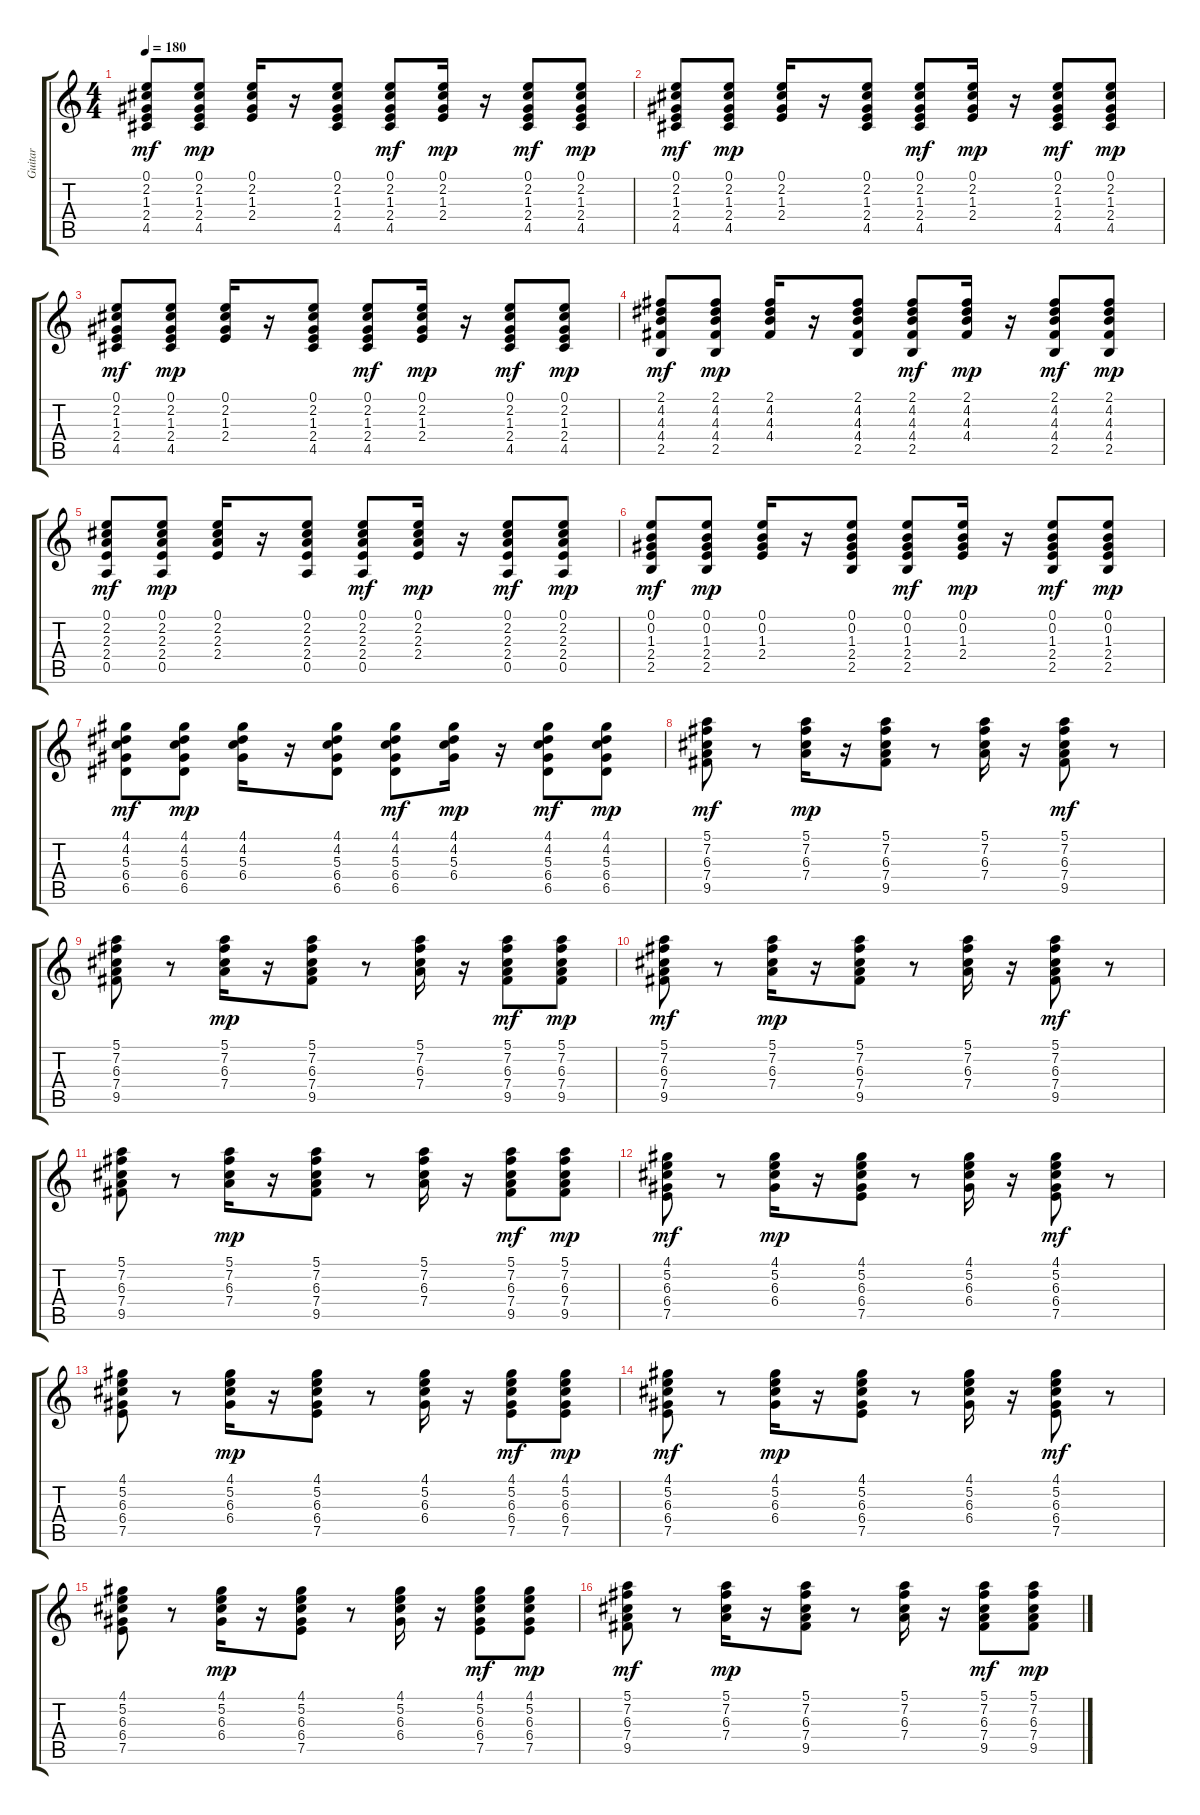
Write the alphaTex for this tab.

\track ("Guitar" "Guitar") {instrument acousticguitarsteel}
\staff {score tabs}
\tuning (E4 B3 G3 D3 A2 E2) {hide}
\ts (4 4)
\tempo 180
\clef g2
\ks c
(0.1 2.2 1.3 2.4 4.5).8{dy mf} (0.1 2.2 1.3 2.4 4.5).8{dy mp} (0.1 2.2 1.3 2.4).16 r.16 (0.1 2.2 1.3 2.4 4.5).8 (0.1 2.2 1.3 2.4 4.5).8{dy mf} (0.1 2.2 1.3 2.4).16{dy mp} r.16 (0.1 2.2 1.3 2.4 4.5).8{dy mf} (0.1 2.2 1.3 2.4 4.5).8{dy mp} |
(0.1 2.2 1.3 2.4 4.5).8{dy mf} (0.1 2.2 1.3 2.4 4.5).8{dy mp} (0.1 2.2 1.3 2.4).16 r.16 (0.1 2.2 1.3 2.4 4.5).8 (0.1 2.2 1.3 2.4 4.5).8{dy mf} (0.1 2.2 1.3 2.4).16{dy mp} r.16 (0.1 2.2 1.3 2.4 4.5).8{dy mf} (0.1 2.2 1.3 2.4 4.5).8{dy mp} |
(0.1 2.2 1.3 2.4 4.5).8{dy mf} (0.1 2.2 1.3 2.4 4.5).8{dy mp} (0.1 2.2 1.3 2.4).16 r.16 (0.1 2.2 1.3 2.4 4.5).8 (0.1 2.2 1.3 2.4 4.5).8{dy mf} (0.1 2.2 1.3 2.4).16{dy mp} r.16 (0.1 2.2 1.3 2.4 4.5).8{dy mf} (0.1 2.2 1.3 2.4 4.5).8{dy mp} |
(2.1 4.2 4.3 4.4 2.5).8{dy mf} (2.1 4.2 4.3 4.4 2.5).8{dy mp} (2.1 4.2 4.3 4.4).16 r.16 (2.1 4.2 4.3 4.4 2.5).8 (2.1 4.2 4.3 4.4 2.5).8{dy mf} (2.1 4.2 4.3 4.4).16{dy mp} r.16 (2.1 4.2 4.3 4.4 2.5).8{dy mf} (2.1 4.2 4.3 4.4 2.5).8{dy mp} |
(0.1 2.2 2.3 2.4 0.5).8{dy mf} (0.1 2.2 2.3 2.4 0.5).8{dy mp} (0.1 2.2 2.3 2.4).16 r.16 (0.1 2.2 2.3 2.4 0.5).8 (0.1 2.2 2.3 2.4 0.5).8{dy mf} (0.1 2.2 2.3 2.4).16{dy mp} r.16 (0.1 2.2 2.3 2.4 0.5).8{dy mf} (0.1 2.2 2.3 2.4 0.5).8{dy mp} |
(0.1 0.2 1.3 2.4 2.5).8{dy mf} (0.1 0.2 1.3 2.4 2.5).8{dy mp} (0.1 0.2 1.3 2.4).16 r.16 (0.1 0.2 1.3 2.4 2.5).8 (0.1 0.2 1.3 2.4 2.5).8{dy mf} (0.1 0.2 1.3 2.4).16{dy mp} r.16 (0.1 0.2 1.3 2.4 2.5).8{dy mf} (0.1 0.2 1.3 2.4 2.5).8{dy mp} |
(4.1 4.2 5.3 6.4 6.5).8{dy mf} (4.1 4.2 5.3 6.4 6.5).8{dy mp} (4.1 4.2 5.3 6.4).16 r.16 (4.1 4.2 5.3 6.4 6.5).8 (4.1 4.2 5.3 6.4 6.5).8{dy mf} (4.1 4.2 5.3 6.4).16{dy mp} r.16 (4.1 4.2 5.3 6.4 6.5).8{dy mf} (4.1 4.2 5.3 6.4 6.5).8{dy mp} |
(5.1 7.2 6.3 7.4 9.5).8{dy mf} r.8 (5.1 7.2 6.3 7.4).16{dy mp} r.16 (5.1 7.2 6.3 7.4 9.5).8 r.8 (5.1 7.2 6.3 7.4).16 r.16 (5.1 7.2 6.3 7.4 9.5).8{dy mf} r.8 |
(5.1 7.2 6.3 7.4 9.5).8 r.8 (5.1 7.2 6.3 7.4).16{dy mp} r.16 (5.1 7.2 6.3 7.4 9.5).8 r.8 (5.1 7.2 6.3 7.4).16 r.16 (5.1 7.2 6.3 7.4 9.5).8{dy mf} (5.1 7.2 6.3 7.4 9.5).8{dy mp} |
(5.1 7.2 6.3 7.4 9.5).8{dy mf} r.8 (5.1 7.2 6.3 7.4).16{dy mp} r.16 (5.1 7.2 6.3 7.4 9.5).8 r.8 (5.1 7.2 6.3 7.4).16 r.16 (5.1 7.2 6.3 7.4 9.5).8{dy mf} r.8 |
(5.1 7.2 6.3 7.4 9.5).8 r.8 (5.1 7.2 6.3 7.4).16{dy mp} r.16 (5.1 7.2 6.3 7.4 9.5).8 r.8 (5.1 7.2 6.3 7.4).16 r.16 (5.1 7.2 6.3 7.4 9.5).8{dy mf} (5.1 7.2 6.3 7.4 9.5).8{dy mp} |
(4.1 5.2 6.3 6.4 7.5).8{dy mf} r.8 (4.1 5.2 6.3 6.4).16{dy mp} r.16 (4.1 5.2 6.3 6.4 7.5).8 r.8 (4.1 5.2 6.3 6.4).16 r.16 (4.1 5.2 6.3 6.4 7.5).8{dy mf} r.8 |
(4.1 5.2 6.3 6.4 7.5).8 r.8 (4.1 5.2 6.3 6.4).16{dy mp} r.16 (4.1 5.2 6.3 6.4 7.5).8 r.8 (4.1 5.2 6.3 6.4).16 r.16 (4.1 5.2 6.3 6.4 7.5).8{dy mf} (4.1 5.2 6.3 6.4 7.5).8{dy mp} |
(4.1 5.2 6.3 6.4 7.5).8{dy mf} r.8 (4.1 5.2 6.3 6.4).16{dy mp} r.16 (4.1 5.2 6.3 6.4 7.5).8 r.8 (4.1 5.2 6.3 6.4).16 r.16 (4.1 5.2 6.3 6.4 7.5).8{dy mf} r.8 |
(4.1 5.2 6.3 6.4 7.5).8 r.8 (4.1 5.2 6.3 6.4).16{dy mp} r.16 (4.1 5.2 6.3 6.4 7.5).8 r.8 (4.1 5.2 6.3 6.4).16 r.16 (4.1 5.2 6.3 6.4 7.5).8{dy mf} (4.1 5.2 6.3 6.4 7.5).8{dy mp} |
(5.1 7.2 6.3 7.4 9.5).8{dy mf} r.8 (5.1 7.2 6.3 7.4).16{dy mp} r.16 (5.1 7.2 6.3 7.4 9.5).8 r.8 (5.1 7.2 6.3 7.4).16 r.16 (5.1 7.2 6.3 7.4 9.5).8{dy mf} (5.1 7.2 6.3 7.4 9.5).8{dy mp}
